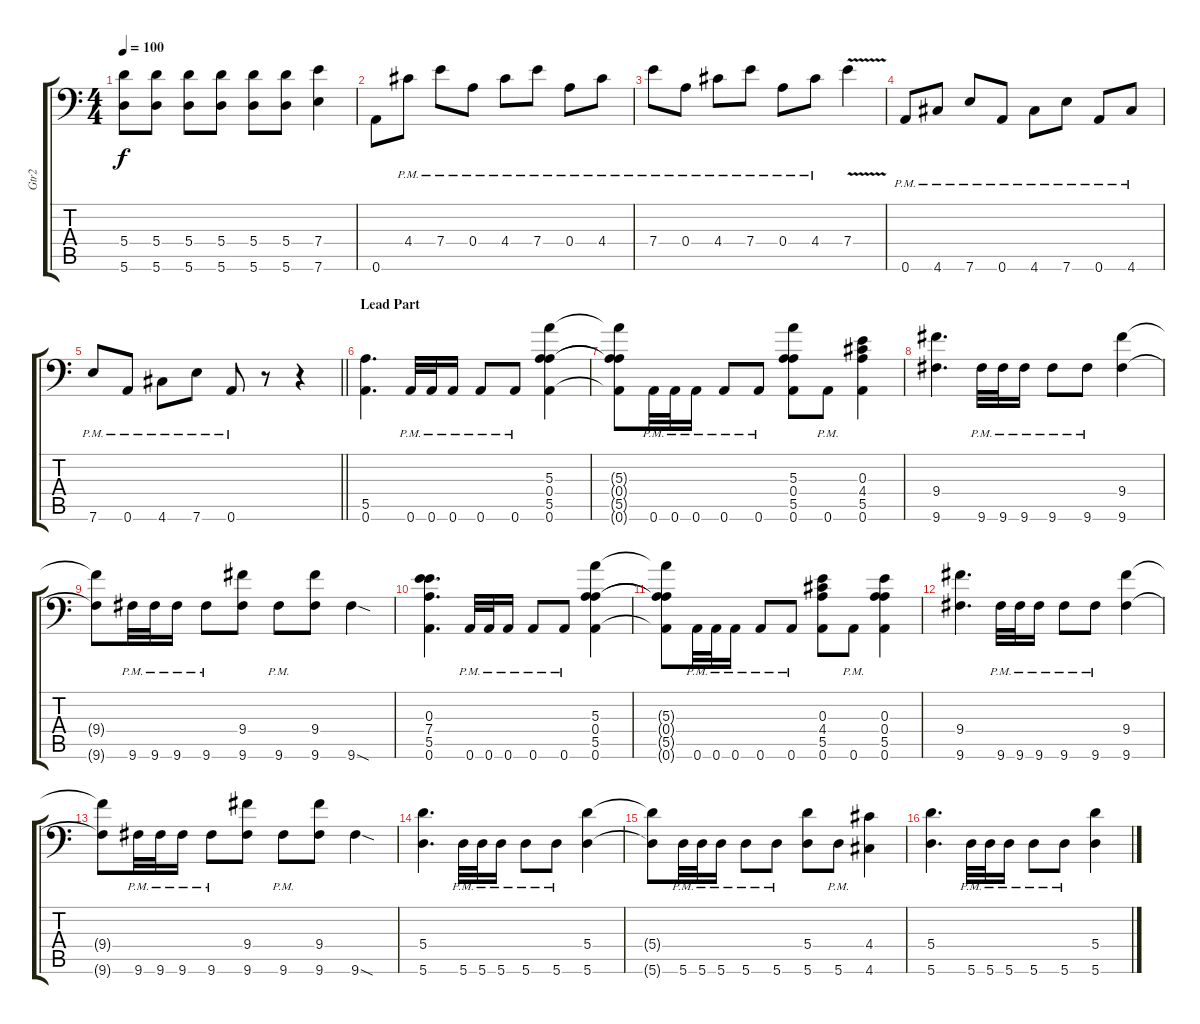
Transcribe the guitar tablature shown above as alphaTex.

\track ("Gtr2" "Gtr2") {instrument distortionguitar}
\staff {score tabs}
\tuning (Db4 A3 E3 A2 E2 A1) {hide}
\ts (4 4)
\tempo 100
\clef f4
\ks c
(5.4 5.6).8{dy f} (5.4 5.6).8 (5.4 5.6).8 (5.4 5.6).8 (5.4 5.6).8 (5.4 5.6).8 (7.4 7.6).4 |
0.6.8 4.4{pm}.8 7.4{pm}.8 0.4{pm}.8 4.4{pm}.8 7.4{pm}.8 0.4{pm}.8 4.4{pm}.8 |
7.4{pm}.8 0.4{pm}.8 4.4{pm}.8 7.4{pm}.8 0.4{pm}.8 4.4{pm}.8 7.4{v}.4 |
0.6{pm}.8 4.6{pm}.8 7.6{pm}.8 0.6{pm}.8 4.6{pm}.8 7.6{pm}.8 0.6{pm}.8 4.6{pm}.8 |
\barLineRight lightlight
7.6{pm}.8 0.6{pm}.8 4.6{pm}.8 7.6{pm}.8 0.6{pm}.8 r.8 r.4 |
\section ("" "Lead Part")
(5.5 0.6).4{d} 0.6{pm}.32 0.6{pm}.32 0.6{pm}.16 0.6{pm}.8 0.6{pm}.8 (5.3 0.4 5.5 0.6).4 |
(5.3{t} 0.4{t} 5.5{t} 0.6{t}).8 0.6{pm}.32 0.6{pm}.32 0.6{pm}.16 0.6{pm}.8 0.6{pm}.8 (5.3 0.4 5.5 0.6).8 0.6{pm}.8 (0.3 4.4 5.5 0.6).4 |
(9.4 9.6).4{d} 9.6{pm}.32 9.6{pm}.32 9.6{pm}.16 9.6{pm}.8 9.6{pm}.8 (9.4 9.6).4 |
(9.4{t} 9.6{t}).8 9.6{pm}.32 9.6{pm}.32 9.6{pm}.16 9.6{pm}.8 (9.4 9.6).8 9.6{pm}.8 (9.4 9.6).8 9.6{sod}.4 |
(0.3 7.4 5.5 0.6).4{d} 0.6{pm}.32 0.6{pm}.32 0.6{pm}.16 0.6{pm}.8 0.6{pm}.8 (5.3 0.4 5.5 0.6).4 |
(5.3{t} 0.4{t} 5.5{t} 0.6{t}).8 0.6{pm}.32 0.6{pm}.32 0.6{pm}.16 0.6{pm}.8 0.6{pm}.8 (0.3 4.4 5.5 0.6).8 0.6{pm}.8 (0.3 0.4 5.5 0.6).4 |
(9.4 9.6).4{d} 9.6{pm}.32 9.6{pm}.32 9.6{pm}.16 9.6{pm}.8 9.6{pm}.8 (9.4 9.6).4 |
(9.4{t} 9.6{t}).8 9.6{pm}.32 9.6{pm}.32 9.6{pm}.16 9.6{pm}.8 (9.4 9.6).8 9.6{pm}.8 (9.4 9.6).8 9.6{sod}.4 |
(5.4 5.6).4{d} 5.6{pm}.32 5.6{pm}.32 5.6{pm}.16 5.6{pm}.8 5.6{pm}.8 (5.4 5.6).4 |
(5.4{t} 5.6{t}).8 5.6{pm}.32 5.6{pm}.32 5.6{pm}.16 5.6{pm}.8 5.6{pm}.8 (5.4 5.6).8 5.6{pm}.8 (4.4 4.6).4 |
(5.4 5.6).4{d} 5.6{pm}.32 5.6{pm}.32 5.6{pm}.16 5.6{pm}.8 5.6{pm}.8 (5.4 5.6).4
